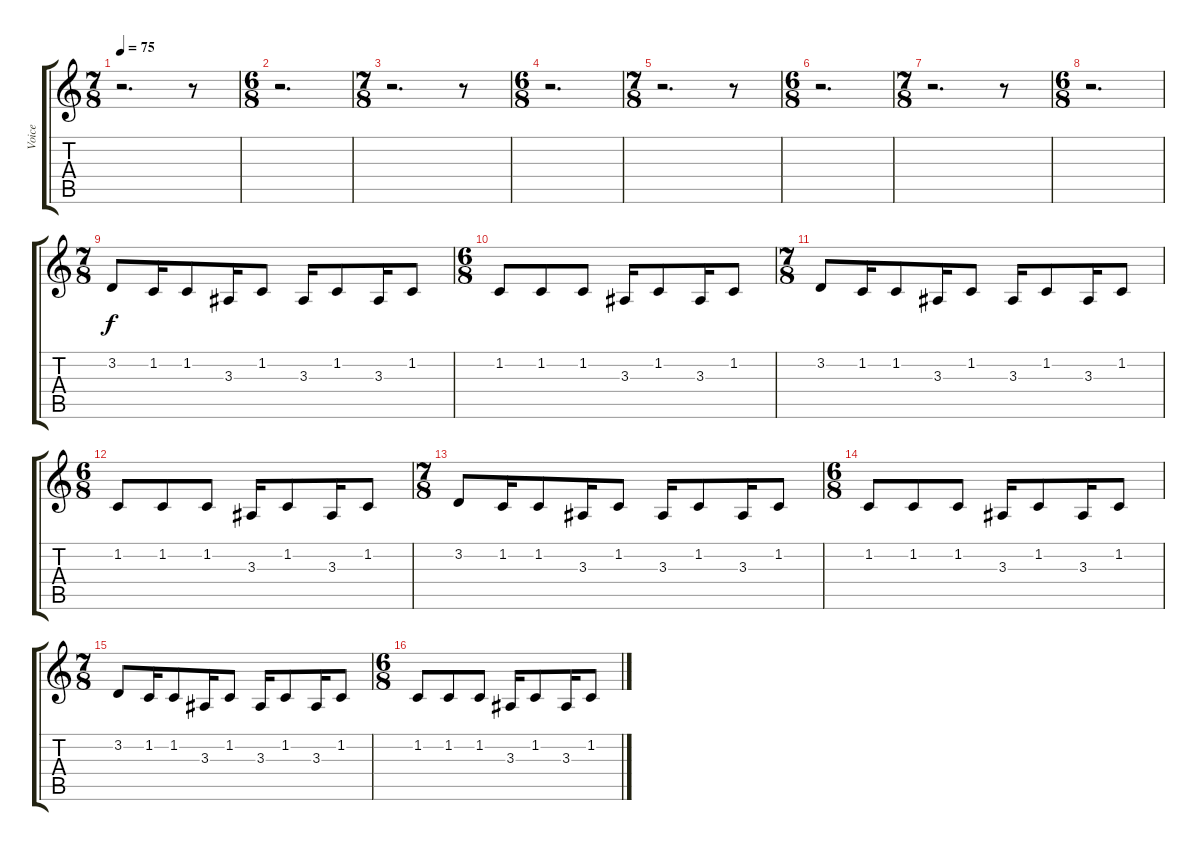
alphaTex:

\track ("Voice" "Voice") {instrument lead6voice}
\staff {score tabs}
\tuning (E4 B3 G3 D3 A2 E2) {hide}
\ts (7 8)
\tempo 75
\clef g2
\ks c
r.2{d dy f} r.8 |
\ts (6 8)
r.2{d} |
\ts (7 8)
r.2{d} r.8 |
\ts (6 8)
r.2{d} |
\ts (7 8)
r.2{d} r.8 |
\ts (6 8)
r.2{d} |
\ts (7 8)
r.2{d} r.8 |
\ts (6 8)
r.2{d} |
\ts (7 8)
3.2.8 1.2.16 1.2.8 3.3.16 1.2.8 3.3.16 1.2.8 3.3.16 1.2.8 |
\ts (6 8)
1.2.8 1.2.8 1.2.8 3.3.16 1.2.8 3.3.16 1.2.8 |
\ts (7 8)
3.2.8 1.2.16 1.2.8 3.3.16 1.2.8 3.3.16 1.2.8 3.3.16 1.2.8 |
\ts (6 8)
1.2.8 1.2.8 1.2.8 3.3.16 1.2.8 3.3.16 1.2.8 |
\ts (7 8)
3.2.8 1.2.16 1.2.8 3.3.16 1.2.8 3.3.16 1.2.8 3.3.16 1.2.8 |
\ts (6 8)
1.2.8 1.2.8 1.2.8 3.3.16 1.2.8 3.3.16 1.2.8 |
\ts (7 8)
3.2.8 1.2.16 1.2.8 3.3.16 1.2.8 3.3.16 1.2.8 3.3.16 1.2.8 |
\ts (6 8)
1.2.8 1.2.8 1.2.8 3.3.16 1.2.8 3.3.16 1.2.8
